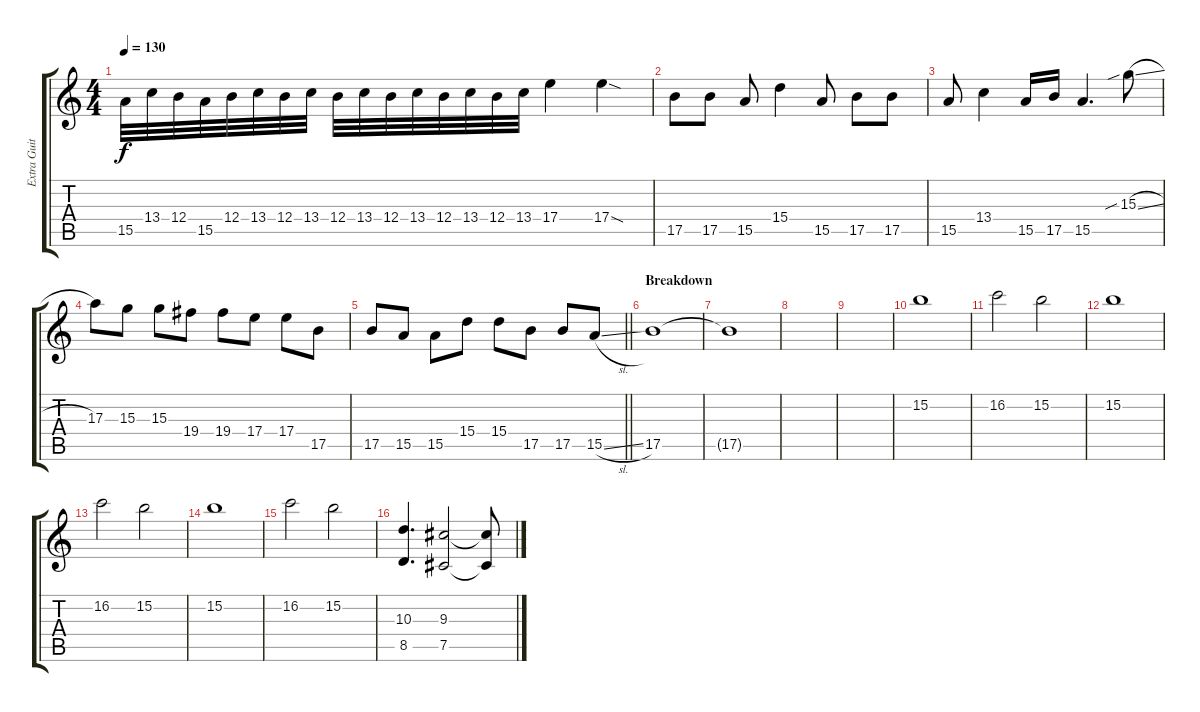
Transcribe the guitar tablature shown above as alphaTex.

\track ("Extra Guitar" "Extra Guit") {instrument overdrivenguitar}
\staff {score tabs}
\tuning (Db4 Ab3 E3 B2 Gb2 B1) {hide}
\ts (4 4)
\tempo 130
\clef g2
\ks c
15.5.32{dy f} 13.4.32 12.4.32 15.5.32 12.4.32 13.4.32 12.4.32 13.4.32 12.4.32 13.4.32 12.4.32 13.4.32 12.4.32 13.4.32 12.4.32 13.4.32 17.4.4 17.4{sod}.4 |
17.5.8 17.5.8 15.5.8 15.4.4 15.5.8 17.5.8 17.5.8 |
15.5.8 13.4.4 15.5.16 17.5.16 15.5.4{d} 15.3{sib sl}.8 |
17.3.8 15.3.8 15.3.8 19.4.8 19.4.8 17.4.8 17.4.8 17.5.8 |
\barLineRight lightlight
17.5.8 15.5.8 15.5.8 15.4.8 15.4.8 17.5.8 17.5.8 15.5{sl}.8 |
\section ("" "Breakdown")
17.5.1 |
17.5{t}.1 |
|
|
15.2.1{volume 12 instrument overdrivenguitar} |
16.2.2 15.2.2 |
15.2.1 |
16.2.2 15.2.2 |
15.2.1 |
16.2.2 15.2.2 |
(10.3 8.5).4{d instrument overdrivenguitar} (9.3 7.5).2 (9.3{t} 7.5{t}).8
